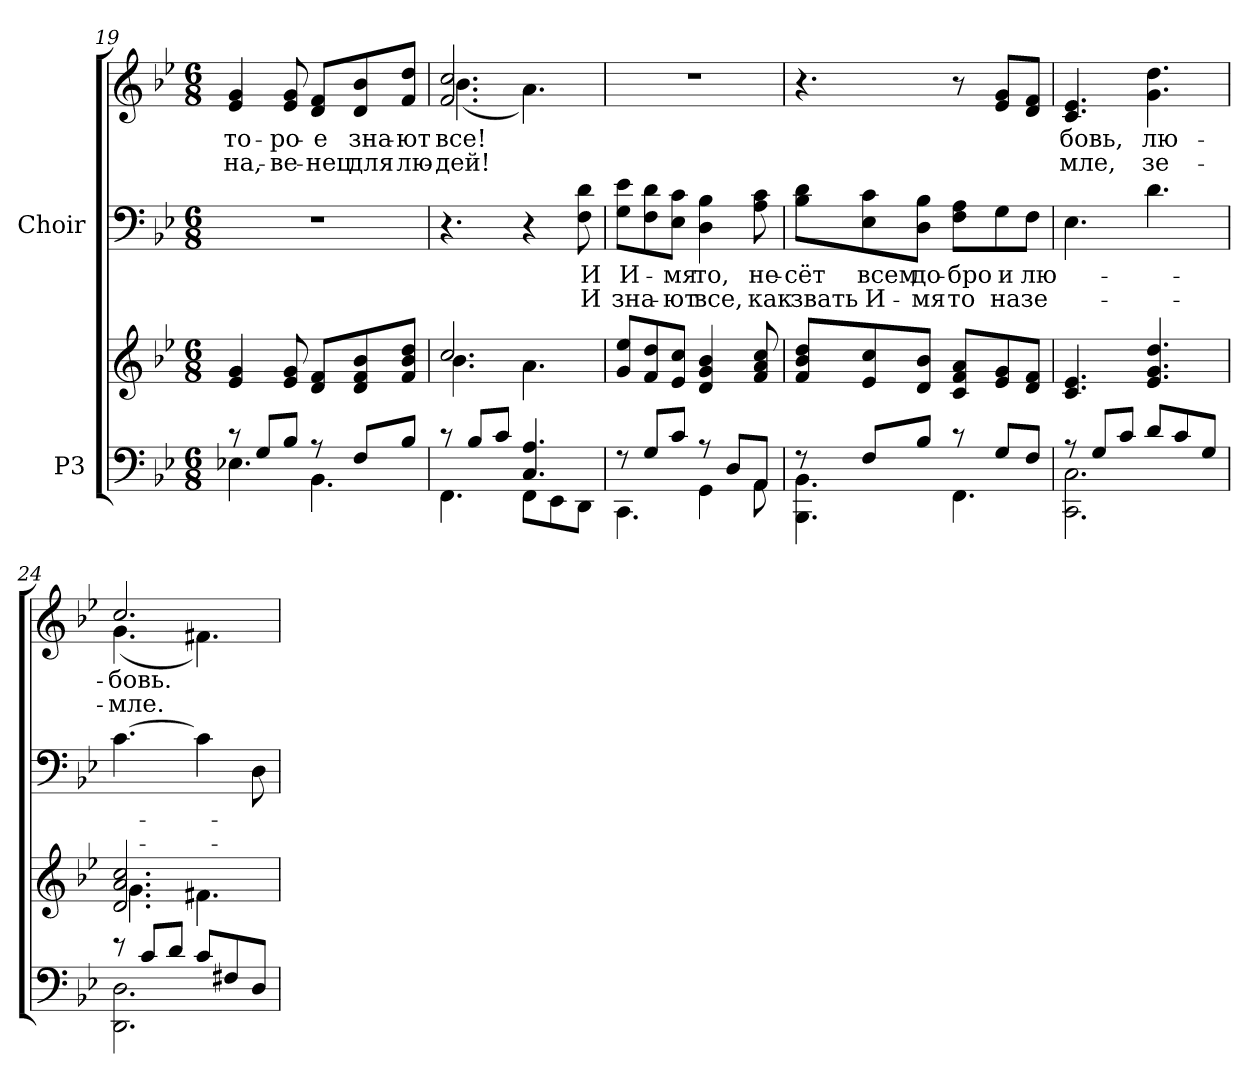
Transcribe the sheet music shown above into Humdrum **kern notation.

**kern	**kern	**kern	**text	**text	**kern	**text	**text
*part2	*part2	*part1	*part1	*part1	*part1	*part1	*part1
*staff4	*staff3	*staff2	*staff2	*staff2	*staff1	*staff1	*staff1
*I"P3	*	*I"Choir	*	*	*	*	*
!!LO:PB:g=z
*clefF4	*clefG2	*clefF4	*	*	*clefG2	*	*
*k[b-e-]	*k[b-e-]	*k[b-e-]	*	*	*k[b-e-]	*	*
*g:	*g:	*g:	*	*	*g:	*	*
*M6/8	*M6/8	*M6/8	*	*	*M6/8	*	*
=19	=19	=19	=19	=19	=19	=19	=19
*^	*	*	*	*	*	*	*
!	!	!	!LO:N:vis=1	!	!	!	!	!
!	!	!	!	!	!	!	!LO:LY:b:color=#000000	!LO:LY:b:color=#000000
8r	4.E-Xi\	4e-i/ 4gi	2.r	.	.	4e-i/ 4gi	-то-	-на,-
8Gi/L	.	.	.	.	.	.	.	.
!	!	!	!	!	!	!	!LO:LY:b:color=#000000	!LO:LY:b:color=#000000
8B-i/J	.	8e-i/ 8gi	.	.	.	8e-i/ 8gi	-ро-	-ве-
!	!	!	!	!	!	!	!LO:LY:b:color=#000000	!LO:LY:b:color=#000000
8r	4.BB-i\	8di/ 8fiL	.	.	.	8di/ 8fiL	-е	-нец
!	!	!	!	!	!	!	!LO:LY:b:color=#000000	!LO:LY:b:color=#000000
8Fi/L	.	8di/ 8fi 8b-i	.	.	.	8di/ 8b-i	зна-	для
!	!	!	!	!	!	!	!LO:LY:b:color=#000000	!LO:LY:b:color=#000000
8B-i/J	.	8fi/ 8b-i 8ddiJ	.	.	.	8fi/ 8ddiJ	-ют	лю-
=20	=20	=20	=20	=20	=20	=20	=20	=20
*	*	*^	*	*	*	*	*	*
!	!	!	!	!	!	!	!	!LO:LY:b:color=#000000	!LO:LY:b:color=#000000
*	*	*	*	*	*	*	*^	*	*
8r	4.FFi\	2.cci/	4.b-i\	4.r	.	.	2.fi/ 2.cci	(4.b-i\	все!	-дей!
8B-i/L	.	.	.	.	.	.	.	.	.	.
8ci/J	.	.	.	.	.	.	.	.	.	.
4.Ci/ 4.Ai	8FFi\L	.	4.ai\	4r	.	.	.	4.ai\)	.	.
.	8EE-i\	.	.	.	.	.	.	.	.	.
!	!	!	!	!	!LO:LY:a:color=#000000	!LO:LY:a:color=#000000	!	!	!	!
.	8DDi\J	.	.	8Fi\ 8di	И	И	.	.	.	.
*	*	*v	*v	*	*	*	*v	*v	*	*
=21	=21	=21	=21	=21	=21	=21	=21	=21
!	!	!	!	!LO:LY:a:color=#000000	!LO:LY:a:color=#000000	!LO:N:vis=1	!	!
8r	4.CCi\	8gi/ 8ee-iL	8Gi\ 8e-iL	И-	зна-	2.r	.	.
8Gi/L	.	8fi/ 8ddi	8Fi\ 8di	.	.	.	.	.
!	!	!	!	!LO:LY:a:color=#000000	!LO:LY:a:color=#000000	!	!	!
8ci/J	.	8e-i/ 8cciJ	8E-i\ 8ciJ	-мя	-ют	.	.	.
!	!	!	!	!LO:LY:a:color=#000000	!LO:LY:a:color=#000000	!	!	!
8r	4GGi\	4di/ 4gi 4b-i	4Di\ 4B-i	то,	все,	.	.	.
8Di/L	.	.	.	.	.	.	.	.
!	!	!	!	!LO:LY:a:color=#000000	!LO:LY:a:color=#000000	!	!	!
8AAi/J	8AAi\	8fi/ 8ai 8cci	8Ai\ 8ci	не-	как	.	.	.
=22	=22	=22	=22	=22	=22	=22	=22	=22
!	!	!	!	!LO:LY:a:color=#000000	!LO:LY:a:color=#000000	!	!	!
8r	4.BBB-i\ 4.BB-i	8fi/ 8b-i 8ddiL	8B-i\ 8diL	-сёт	звать	4.r	.	.
!	!	!	!	!LO:LY:a:color=#000000	!LO:LY:a:color=#000000	!	!	!
8Fi/L	.	8e-i/ 8cci	8E-i\ 8ci	всем	И-	.	.	.
!	!	!	!	!LO:LY:a:color=#000000	!LO:LY:a:color=#000000	!	!	!
8B-i/J	.	8di/ 8b-iJ	8Di\ 8B-iJ	до-	-мя	.	.	.
!	!	!	!	!LO:LY:a:color=#000000	!LO:LY:a:color=#000000	!	!	!
8r	4.FFi\	8ci/ 8fi 8aiL	8Fi\ 8AiL	-бро	то	8r	.	.
!	!	!	!	!LO:LY:a:color=#000000	!LO:LY:a:color=#000000	!	!	!
8Gi/L	.	8e-i/ 8gi	8Gi\	и	на	8e-i/ 8giL	.	.
!	!	!	!	!LO:LY:a:color=#000000	!LO:LY:a:color=#000000	!	!	!
8Fi/J	.	8di/ 8fiJ	8Fi\J	лю-	зе-	8di/ 8fiJ	.	.
!!LO:LB:g=z
=23	=23	=23	=23	=23	=23	=23	=23	=23
!	!	!	!	!	!	!	!LO:LY:b:color=#000000	!LO:LY:b:color=#000000
8r	2.CCi\ 2.Ci	4.ci/ 4.e-i	4.E-i\	.	.	4.ci/ 4.e-i	бовь,	мле,
8Gi/L	.	.	.	.	.	.	.	.
8ci/J	.	.	.	.	.	.	.	.
!	!	!	!	!	!	!	!LO:LY:b:color=#000000	!LO:LY:b:color=#000000
8di/L	.	4.e-i/ 4.gi 4.ddi	4.di\	.	.	4.gi\ 4.ddi	лю-	зе-
8ci/	.	.	.	.	.	.	.	.
8Gi/J	.	.	.	.	.	.	.	.
=24	=24	=24	=24	=24	=24	=24	=24	=24
*	*	*^	*	*	*	*	*	*
!	!	!	!	!	!	!	!	!LO:LY:b:color=#000000	!LO:LY:b:color=#000000
*	*	*	*	*	*	*	*^	*	*
8r	2.DDi\ 2.Di	2.di/ 2.ai 2.cci	4.gi\	[>4.ci\	.	.	2.cci/	(4.gi\	-бовь.	-мле.
8ci/L	.	.	.	.	.	.	.	.	.	.
8di/J	.	.	.	.	.	.	.	.	.	.
8ci/L	.	.	4.f#Xi\	4ci\]	.	.	.	4.f#Xi\)	.	.
8F#Xi/	.	.	.	.	.	.	.	.	.	.
8Di/J	.	.	.	8Di\	.	.	.	.	.	.
*v	*v	*	*	*	*	*	*v	*v	*	*
*	*v	*v	*	*	*	*	*	*
=	=	=	=	=	=	=	=
*-	*-	*-	*-	*-	*-	*-	*-
